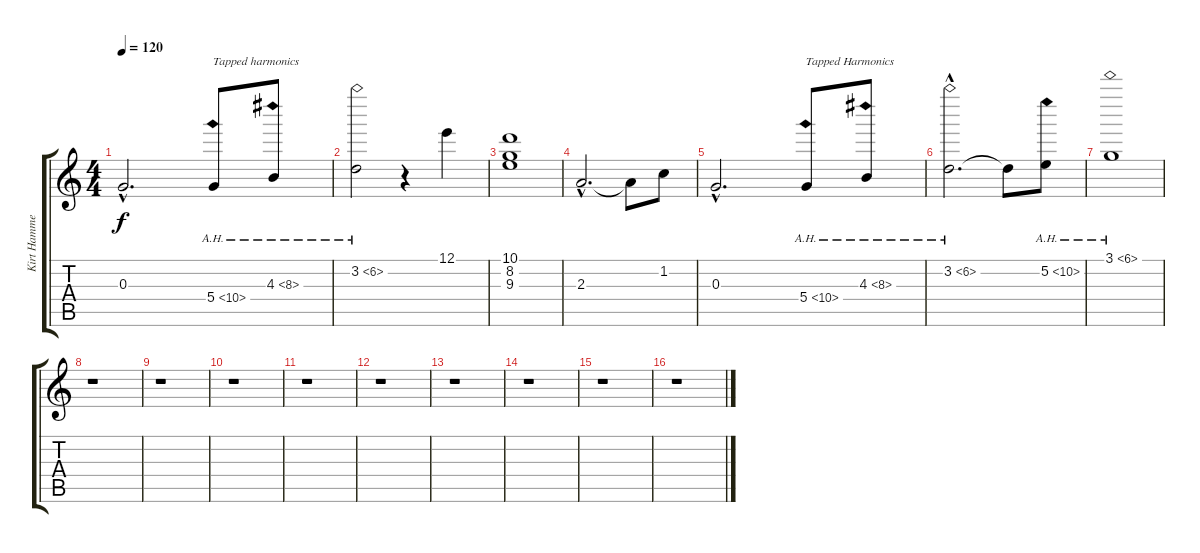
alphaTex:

\track ("Kirt Hammet (lead guitar)" "Kirt Hamme") {instrument electricguitarjazz}
\staff {score tabs}
\tuning (E4 B3 G3 D3 A2 E2) {hide}
\ts (4 4)
\tempo 120
\clef g2
\ks c
0.3{hac}.2{d dy f} 5.4{ah 5}.8{txt "Tapped harmonics"} 4.3{ah 4}.8 |
3.2{ah 3}.2 r.4 12.1.4 |
(10.1 8.2 9.3).1 |
2.3{hac}.2{d} 2.3{t}.8 1.2.8 |
0.3{hac}.2{d} 5.4{ah 5}.8{txt "Tapped Harmonics"} 4.3{ah 4}.8 |
3.2{ah 3 hac}.2{d} 3.2{t}.8 5.2{ah 5}.8 |
3.1{ah 3}.1 |
r.1 |
r.1 |
r.1 |
r.1 |
r.1 |
r.1 |
r.1 |
r.1 |
r.1
